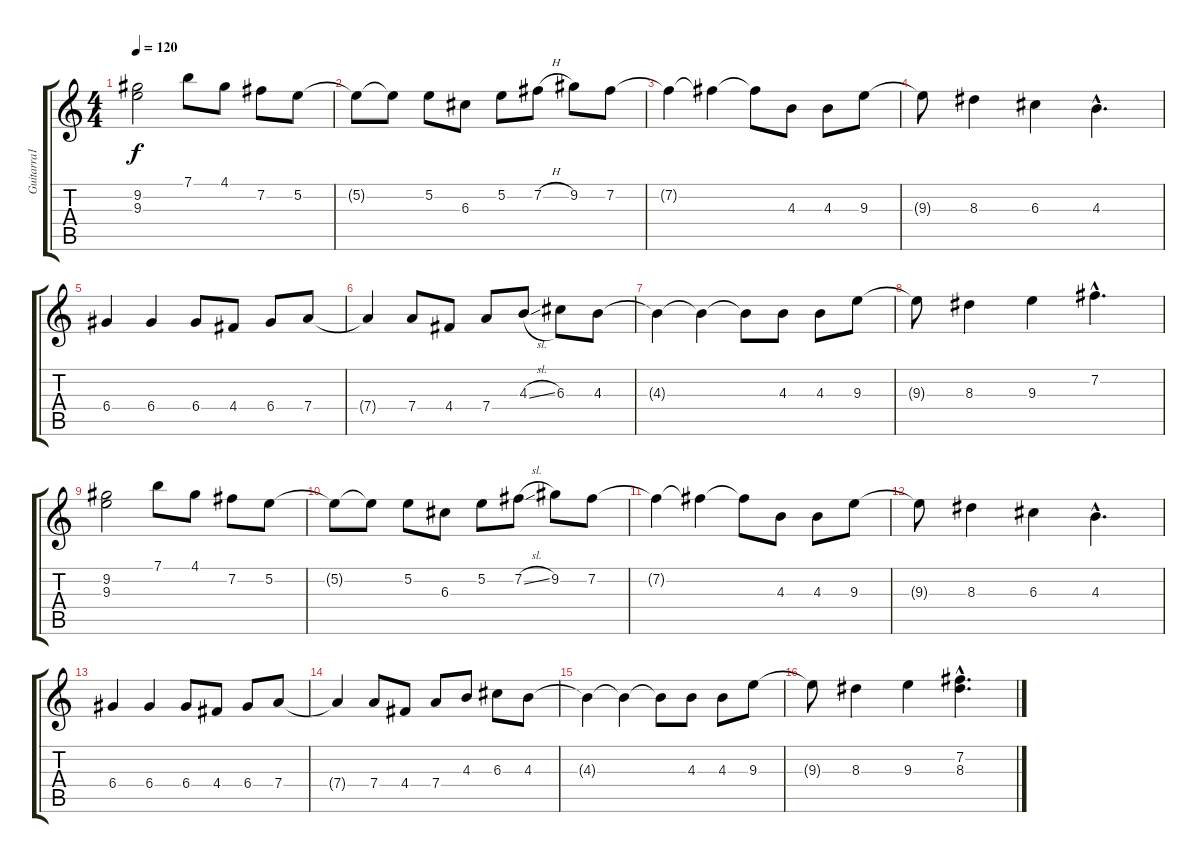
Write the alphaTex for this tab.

\track ("Guitarra1" "Guitarra1") {instrument acousticguitarsteel}
\staff {score tabs}
\tuning (E4 B3 G3 D3 A2 E2) {hide}
\ts (4 4)
\tempo 120
\clef g2
\ks c
(9.2 9.3).2{dy f volume 16 instrument distortionguitar} 7.1.8 4.1.8 7.2.8 5.2.8 |
5.2{t}.8 5.2{t}.8 5.2.8 6.3.8 5.2.8 7.2{h}.8 9.2.8 7.2.8 |
7.2{t}.4 7.2{t}.4 7.2{t}.8 4.3.8 4.3.8 9.3.8 |
9.3{t}.8 8.3.4 6.3.4 4.3{hac}.4{d} |
6.4.4 6.4.4 6.4.8 4.4.8 6.4.8 7.4.8 |
7.4{t}.4 7.4.8 4.4.8 7.4.8 4.3{sl}.8 6.3.8 4.3.8 |
4.3{t}.4 4.3{t}.4 4.3{t}.8 4.3.8 4.3.8 9.3.8 |
9.3{t}.8 8.3.4 9.3.4 7.2{hac}.4{d} |
(9.2 9.3).2{volume 16 instrument distortionguitar} 7.1.8 4.1.8 7.2.8 5.2.8 |
5.2{t}.8 5.2{t}.8 5.2.8 6.3.8 5.2.8 7.2{sl}.8 9.2.8 7.2.8 |
7.2{t}.4 7.2{t}.4 7.2{t}.8 4.3.8 4.3.8 9.3.8 |
9.3{t}.8 8.3.4 6.3.4 4.3{hac}.4{d} |
6.4.4 6.4.4 6.4.8 4.4.8 6.4.8 7.4.8 |
7.4{t}.4 7.4.8 4.4.8 7.4.8 4.3.8 6.3.8 4.3.8 |
4.3{t}.4 4.3{t}.4 4.3{t}.8 4.3.8 4.3.8 9.3.8 |
9.3{t}.8 8.3.4 9.3.4 (7.2{hac} 8.3{hac}).4{d}
